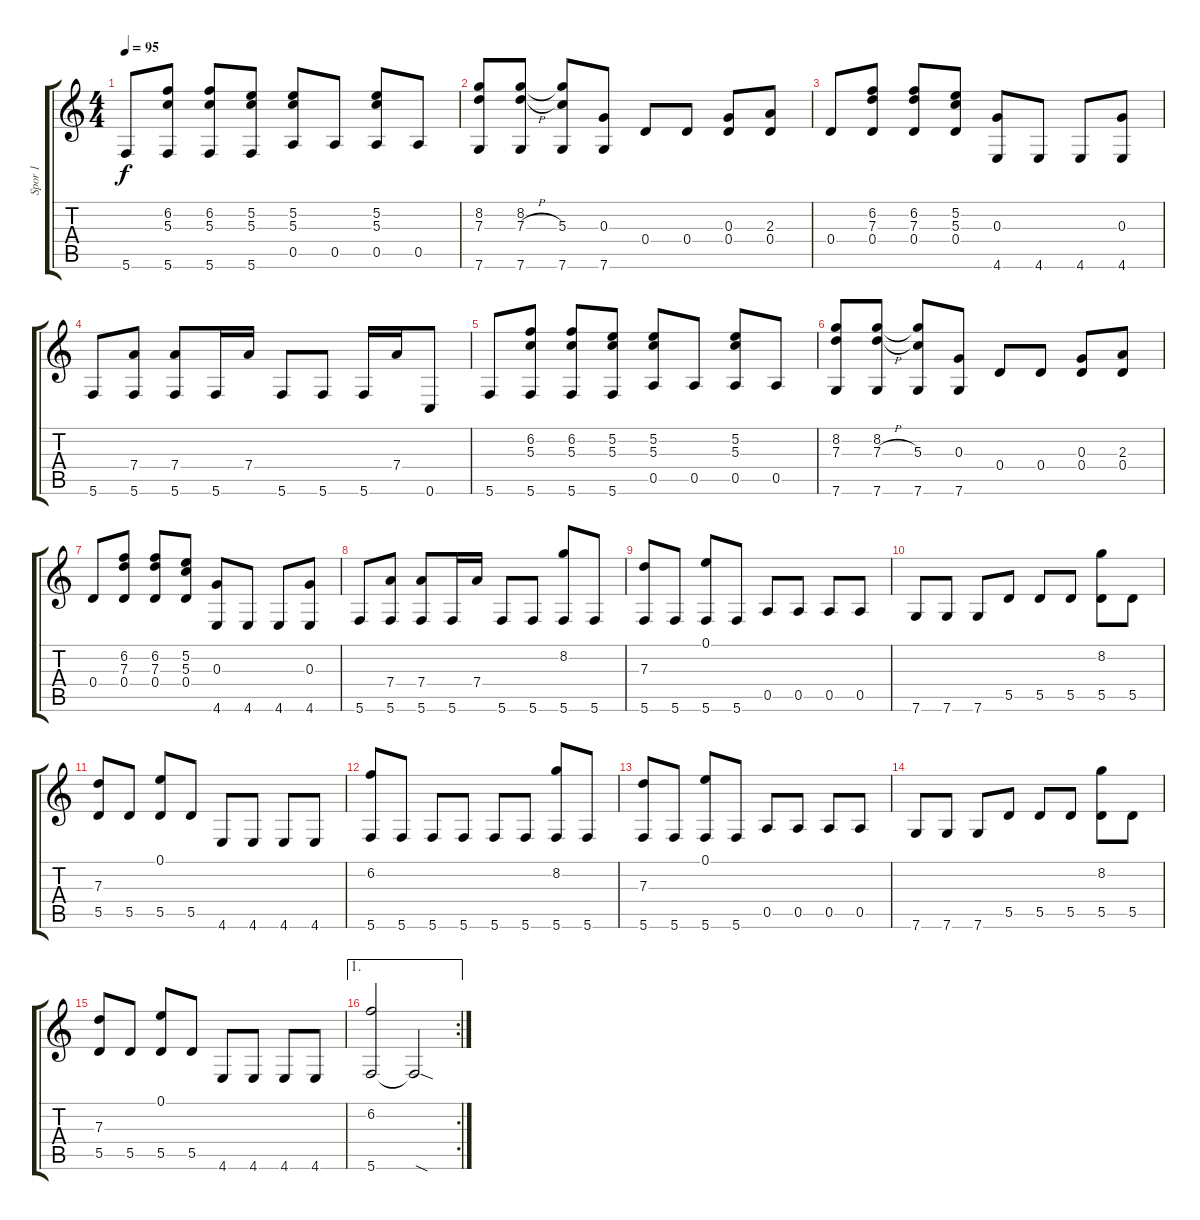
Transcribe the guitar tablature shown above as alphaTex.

\track ("Spor 1" "Spor 1") {instrument acousticguitarsteel}
\staff {score tabs}
\tuning (E4 B3 G3 D3 A2 C2) {hide}
\ts (4 4)
\tempo 95
\clef g2
\ks c
5.6.8{dy f} (6.2 5.3 5.6).8 (6.2 5.3 5.6).8 (5.2 5.3 5.6).8 (5.2 5.3 0.5).8 0.5.8 (5.2 5.3 0.5).8 0.5.8 |
(8.2 7.3 7.6).8 (8.2 7.3{h} 7.6).8 (8.2{t} 5.3 7.6).8 (0.3 7.6).8 0.4.8 0.4.8 (0.3 0.4).8 (2.3 0.4).8 |
0.4.8 (6.2 7.3 0.4).8 (6.2 7.3 0.4).8 (5.2 5.3 0.4).8 (0.3 4.6).8 4.6.8 4.6.8 (0.3 4.6).8 |
5.6.8 (7.4 5.6).8 (7.4 5.6).8 5.6.16 7.4.16 5.6.8 5.6.8 5.6.16 7.4.16 0.6.8 |
5.6.8 (6.2 5.3 5.6).8 (6.2 5.3 5.6).8 (5.2 5.3 5.6).8 (5.2 5.3 0.5).8 0.5.8 (5.2 5.3 0.5).8 0.5.8 |
(8.2 7.3 7.6).8 (8.2 7.3{h} 7.6).8 (8.2{t} 5.3 7.6).8 (0.3 7.6).8 0.4.8 0.4.8 (0.3 0.4).8 (2.3 0.4).8 |
0.4.8 (6.2 7.3 0.4).8 (6.2 7.3 0.4).8 (5.2 5.3 0.4).8 (0.3 4.6).8 4.6.8 4.6.8 (0.3 4.6).8 |
5.6.8 (7.4 5.6).8 (7.4 5.6).8 5.6.16 7.4.16 5.6.8 5.6.8 (8.2 5.6).8 5.6.8 |
(7.3 5.6).8 5.6.8 (0.1 5.6).8 5.6.8 0.5.8 0.5.8 0.5.8 0.5.8 |
7.6.8 7.6.8 7.6.8 5.5.8 5.5.8 5.5.8 (8.2 5.5).8 5.5.8 |
(7.3 5.5).8 5.5.8 (0.1 5.5).8 5.5.8 4.6.8 4.6.8 4.6.8 4.6.8 |
(6.2 5.6).8 5.6.8 5.6.8 5.6.8 5.6.8 5.6.8 (8.2 5.6).8 5.6.8 |
(7.3 5.6).8 5.6.8 (0.1 5.6).8 5.6.8 0.5.8 0.5.8 0.5.8 0.5.8 |
7.6.8 7.6.8 7.6.8 5.5.8 5.5.8 5.5.8 (8.2 5.5).8 5.5.8 |
(7.3 5.5).8 5.5.8 (0.1 5.5).8 5.5.8 4.6.8 4.6.8 4.6.8 4.6.8 |
\ae 1
\rc 2
(6.2 5.6).2 5.6{sod t}.2
